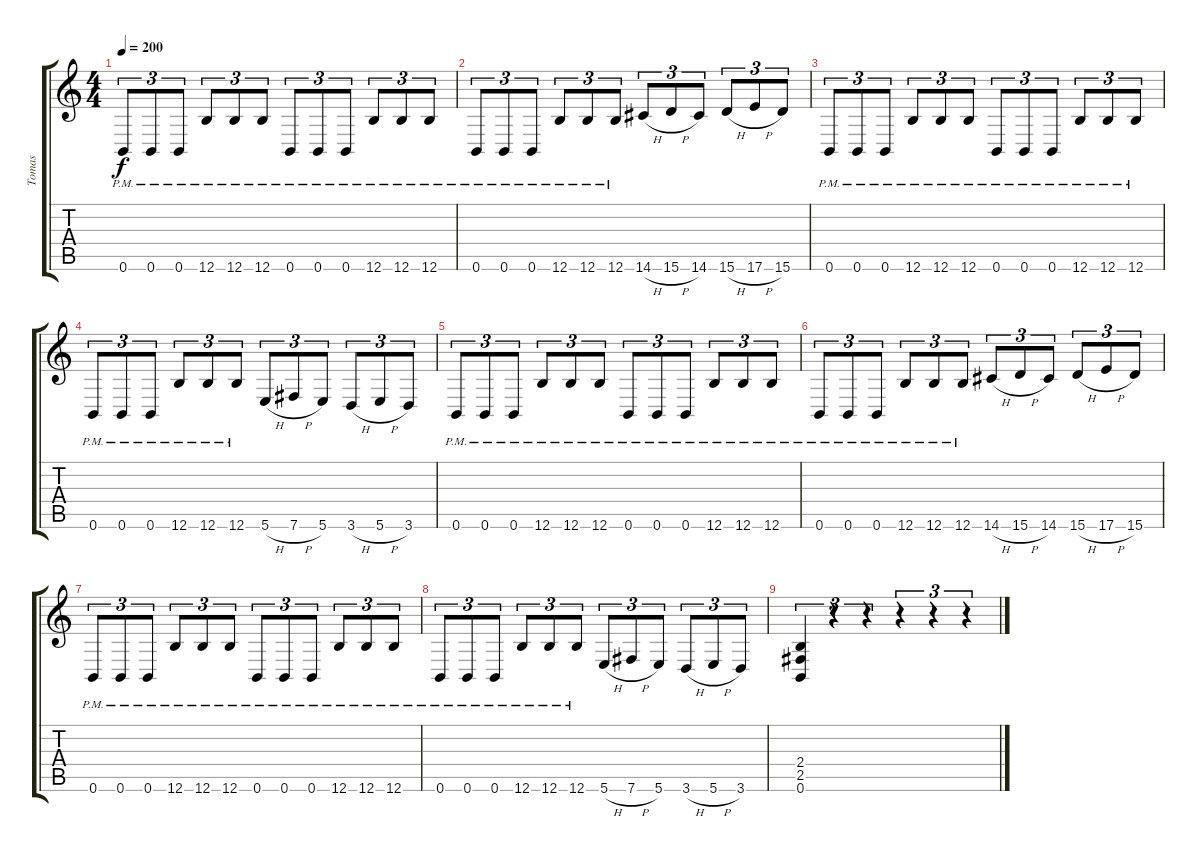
\track ("Tomas" "Tomas") {instrument distortionguitar}
\staff {score tabs}
\tuning (B3 Gb3 D3 A2 E2 B1) {hide}
\ts (4 4)
\tempo 200
\clef g2
\ks c
0.6{pm}.8{tu (3 2) dy f} 0.6{pm}.8{tu (3 2)} 0.6{pm}.8{tu (3 2)} 12.6{pm}.8{tu (3 2)} 12.6{pm}.8{tu (3 2)} 12.6{pm}.8{tu (3 2)} 0.6{pm}.8{tu (3 2)} 0.6{pm}.8{tu (3 2)} 0.6{pm}.8{tu (3 2)} 12.6{pm}.8{tu (3 2)} 12.6{pm}.8{tu (3 2)} 12.6{pm}.8{tu (3 2)} |
0.6{pm}.8{tu (3 2)} 0.6{pm}.8{tu (3 2)} 0.6{pm}.8{tu (3 2)} 12.6{pm}.8{tu (3 2)} 12.6{pm}.8{tu (3 2)} 12.6{pm}.8{tu (3 2)} 14.6{h}.8{tu (3 2)} 15.6{h}.8{tu (3 2)} 14.6.8{tu (3 2)} 15.6{h}.8{tu (3 2)} 17.6{h}.8{tu (3 2)} 15.6.8{tu (3 2)} |
0.6{pm}.8{tu (3 2)} 0.6{pm}.8{tu (3 2)} 0.6{pm}.8{tu (3 2)} 12.6{pm}.8{tu (3 2)} 12.6{pm}.8{tu (3 2)} 12.6{pm}.8{tu (3 2)} 0.6{pm}.8{tu (3 2)} 0.6{pm}.8{tu (3 2)} 0.6{pm}.8{tu (3 2)} 12.6{pm}.8{tu (3 2)} 12.6{pm}.8{tu (3 2)} 12.6{pm}.8{tu (3 2)} |
0.6{pm}.8{tu (3 2)} 0.6{pm}.8{tu (3 2)} 0.6{pm}.8{tu (3 2)} 12.6{pm}.8{tu (3 2)} 12.6{pm}.8{tu (3 2)} 12.6{pm}.8{tu (3 2)} 5.6{h}.8{tu (3 2)} 7.6{h}.8{tu (3 2)} 5.6.8{tu (3 2)} 3.6{h}.8{tu (3 2)} 5.6{h}.8{tu (3 2)} 3.6.8{tu (3 2)} |
0.6{pm}.8{tu (3 2)} 0.6{pm}.8{tu (3 2)} 0.6{pm}.8{tu (3 2)} 12.6{pm}.8{tu (3 2)} 12.6{pm}.8{tu (3 2)} 12.6{pm}.8{tu (3 2)} 0.6{pm}.8{tu (3 2)} 0.6{pm}.8{tu (3 2)} 0.6{pm}.8{tu (3 2)} 12.6{pm}.8{tu (3 2)} 12.6{pm}.8{tu (3 2)} 12.6{pm}.8{tu (3 2)} |
0.6{pm}.8{tu (3 2)} 0.6{pm}.8{tu (3 2)} 0.6{pm}.8{tu (3 2)} 12.6{pm}.8{tu (3 2)} 12.6{pm}.8{tu (3 2)} 12.6{pm}.8{tu (3 2)} 14.6{h}.8{tu (3 2)} 15.6{h}.8{tu (3 2)} 14.6.8{tu (3 2)} 15.6{h}.8{tu (3 2)} 17.6{h}.8{tu (3 2)} 15.6.8{tu (3 2)} |
0.6{pm}.8{tu (3 2)} 0.6{pm}.8{tu (3 2)} 0.6{pm}.8{tu (3 2)} 12.6{pm}.8{tu (3 2)} 12.6{pm}.8{tu (3 2)} 12.6{pm}.8{tu (3 2)} 0.6{pm}.8{tu (3 2)} 0.6{pm}.8{tu (3 2)} 0.6{pm}.8{tu (3 2)} 12.6{pm}.8{tu (3 2)} 12.6{pm}.8{tu (3 2)} 12.6{pm}.8{tu (3 2)} |
0.6{pm}.8{tu (3 2)} 0.6{pm}.8{tu (3 2)} 0.6{pm}.8{tu (3 2)} 12.6{pm}.8{tu (3 2)} 12.6{pm}.8{tu (3 2)} 12.6{pm}.8{tu (3 2)} 5.6{h}.8{tu (3 2)} 7.6{h}.8{tu (3 2)} 5.6.8{tu (3 2)} 3.6{h}.8{tu (3 2)} 5.6{h}.8{tu (3 2)} 3.6.8{tu (3 2)} |
(2.4 2.5 0.6).4{tu (3 2)} r.4{tu (3 2)} r.4{tu (3 2)} r.4{tu (3 2)} r.4{tu (3 2)} r.4{tu (3 2)}
